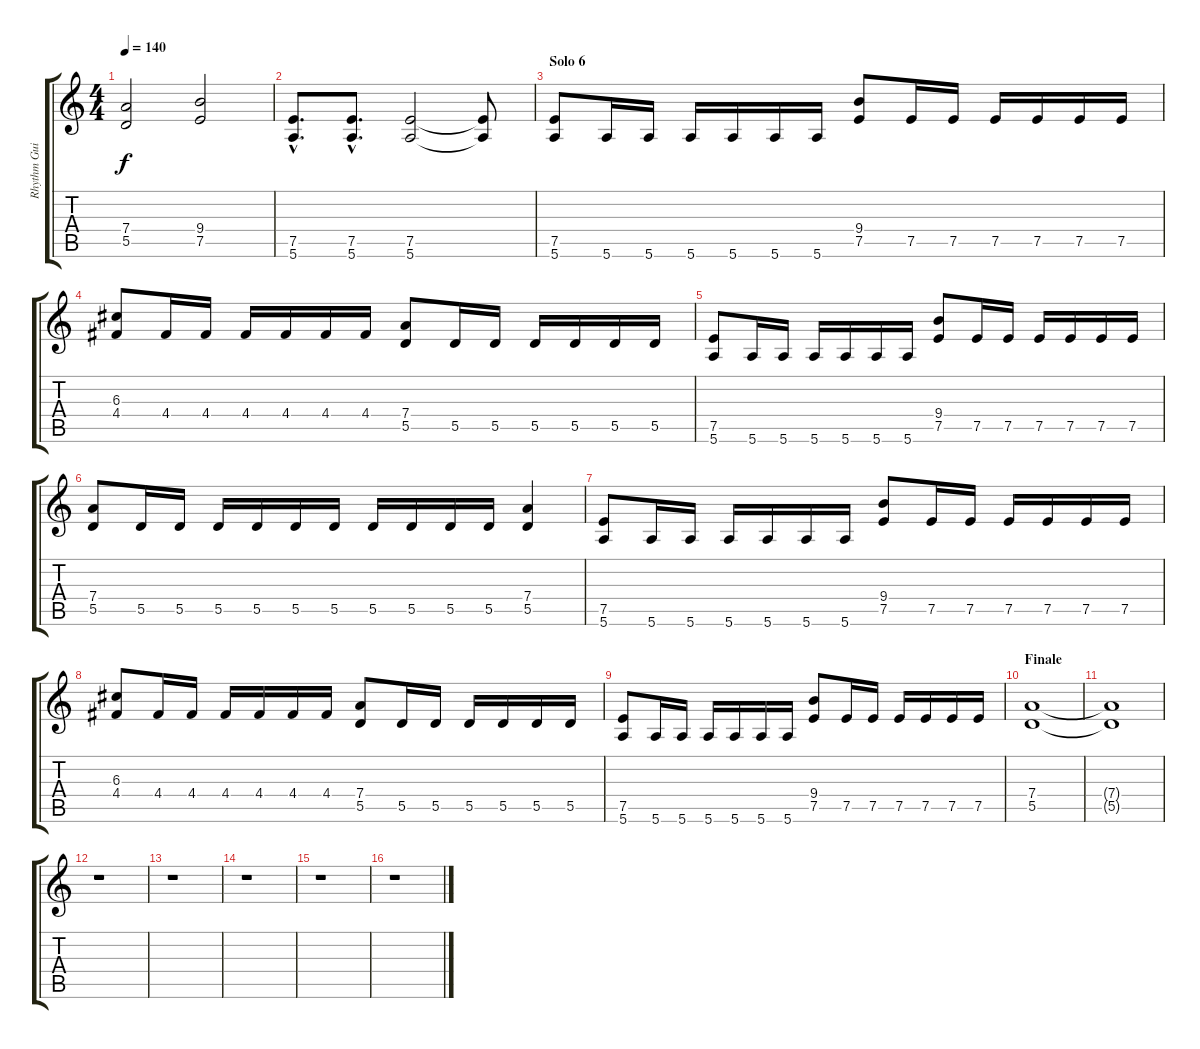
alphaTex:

\track ("Rhythm Guitar 2" "Rhythm Gui") {instrument distortionguitar}
\staff {score tabs}
\tuning (E4 B3 G3 D3 A2 E2) {hide}
\ts (4 4)
\tempo 140
\clef g2
\ks c
(7.4 5.5).2{dy f} (9.4 7.5).2 |
(7.5{hac} 5.6{hac}).8{d} (7.5{hac} 5.6{hac}).8{d} (7.5 5.6).2 (7.5{t} 5.6{t}).8 |
\section ("" "Solo 6")
(7.5 5.6).8 5.6.16 5.6.16 5.6.16 5.6.16 5.6.16 5.6.16 (9.4 7.5).8 7.5.16 7.5.16 7.5.16 7.5.16 7.5.16 7.5.16 |
(6.3 4.4).8 4.4.16 4.4.16 4.4.16 4.4.16 4.4.16 4.4.16 (7.4 5.5).8 5.5.16 5.5.16 5.5.16 5.5.16 5.5.16 5.5.16 |
(7.5 5.6).8 5.6.16 5.6.16 5.6.16 5.6.16 5.6.16 5.6.16 (9.4 7.5).8 7.5.16 7.5.16 7.5.16 7.5.16 7.5.16 7.5.16 |
(7.4 5.5).8 5.5.16 5.5.16 5.5.16 5.5.16 5.5.16 5.5.16 5.5.16 5.5.16 5.5.16 5.5.16 (7.4 5.5).4 |
(7.5 5.6).8 5.6.16 5.6.16 5.6.16 5.6.16 5.6.16 5.6.16 (9.4 7.5).8 7.5.16 7.5.16 7.5.16 7.5.16 7.5.16 7.5.16 |
(6.3 4.4).8 4.4.16 4.4.16 4.4.16 4.4.16 4.4.16 4.4.16 (7.4 5.5).8 5.5.16 5.5.16 5.5.16 5.5.16 5.5.16 5.5.16 |
(7.5 5.6).8 5.6.16 5.6.16 5.6.16 5.6.16 5.6.16 5.6.16 (9.4 7.5).8 7.5.16 7.5.16 7.5.16 7.5.16 7.5.16 7.5.16 |
\section ("" "Finale")
(7.4 5.5).1 |
(7.4{t} 5.5{t}).1{volume 0} |
r.1 |
r.1 |
r.1 |
r.1 |
r.1
